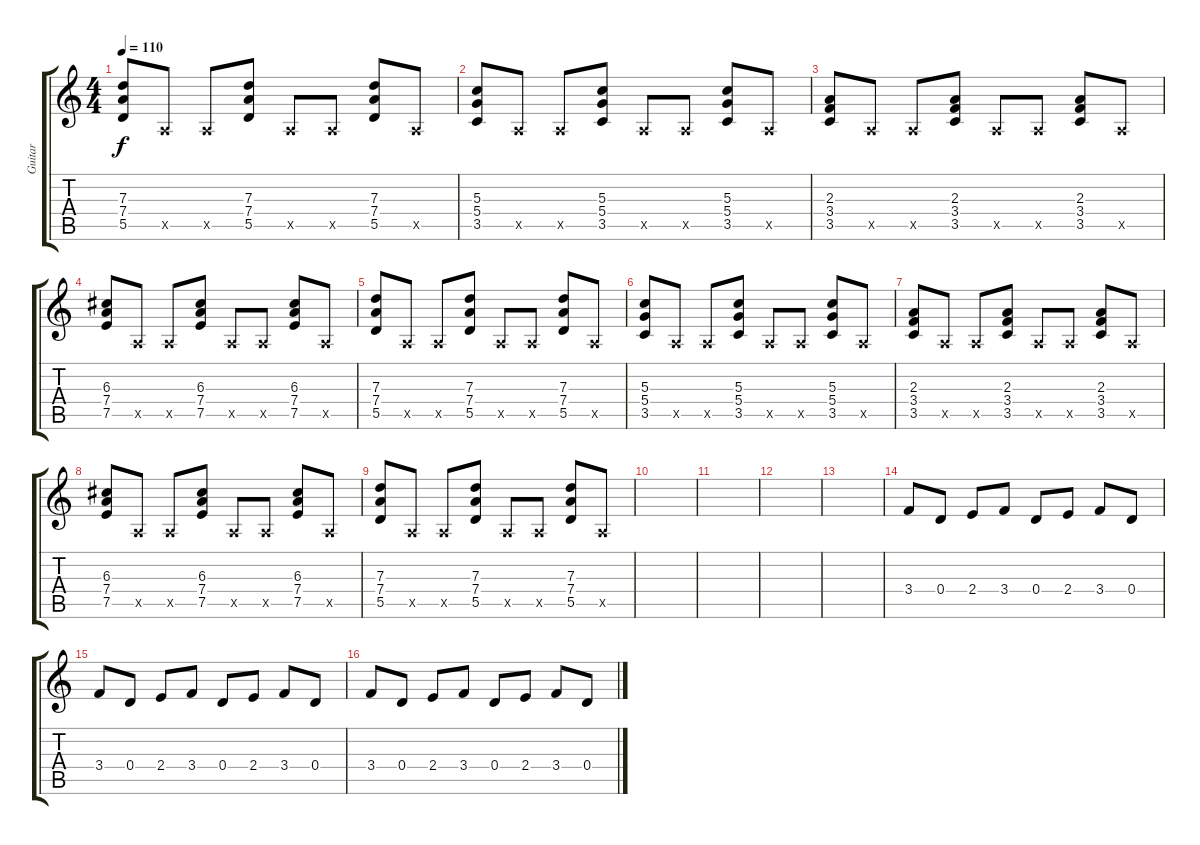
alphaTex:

\track ("Guitar" "Guitar") {instrument distortionguitar}
\staff {score tabs}
\tuning (E4 B3 G3 D3 A2 E2) {hide}
\ts (4 4)
\tempo 110
\clef g2
\ks c
(7.3 7.4 5.5).8{dy f} 0.5{x}.8 0.5{x}.8 (7.3 7.4 5.5).8 0.5{x}.8 0.5{x}.8 (7.3 7.4 5.5).8 0.5{x}.8 |
(5.3 5.4 3.5).8 0.5{x}.8 0.5{x}.8 (5.3 5.4 3.5).8 0.5{x}.8 0.5{x}.8 (5.3 5.4 3.5).8 0.5{x}.8 |
(2.3 3.4 3.5).8 0.5{x}.8 0.5{x}.8 (2.3 3.4 3.5).8 0.5{x}.8 0.5{x}.8 (2.3 3.4 3.5).8 0.5{x}.8 |
(6.3 7.4 7.5).8 0.5{x}.8 0.5{x}.8 (6.3 7.4 7.5).8 0.5{x}.8 0.5{x}.8 (6.3 7.4 7.5).8 0.5{x}.8 |
(7.3 7.4 5.5).8 0.5{x}.8 0.5{x}.8 (7.3 7.4 5.5).8 0.5{x}.8 0.5{x}.8 (7.3 7.4 5.5).8 0.5{x}.8 |
(5.3 5.4 3.5).8 0.5{x}.8 0.5{x}.8 (5.3 5.4 3.5).8 0.5{x}.8 0.5{x}.8 (5.3 5.4 3.5).8 0.5{x}.8 |
(2.3 3.4 3.5).8 0.5{x}.8 0.5{x}.8 (2.3 3.4 3.5).8 0.5{x}.8 0.5{x}.8 (2.3 3.4 3.5).8 0.5{x}.8 |
(6.3 7.4 7.5).8 0.5{x}.8 0.5{x}.8 (6.3 7.4 7.5).8 0.5{x}.8 0.5{x}.8 (6.3 7.4 7.5).8 0.5{x}.8 |
(7.3 7.4 5.5).8 0.5{x}.8 0.5{x}.8 (7.3 7.4 5.5).8 0.5{x}.8 0.5{x}.8 (7.3 7.4 5.5).8 0.5{x}.8 |
|
|
|
|
3.4.8 0.4.8 2.4.8 3.4.8 0.4.8 2.4.8 3.4.8 0.4.8 |
3.4.8 0.4.8 2.4.8 3.4.8 0.4.8 2.4.8 3.4.8 0.4.8 |
3.4.8 0.4.8 2.4.8 3.4.8 0.4.8 2.4.8 3.4.8 0.4.8
